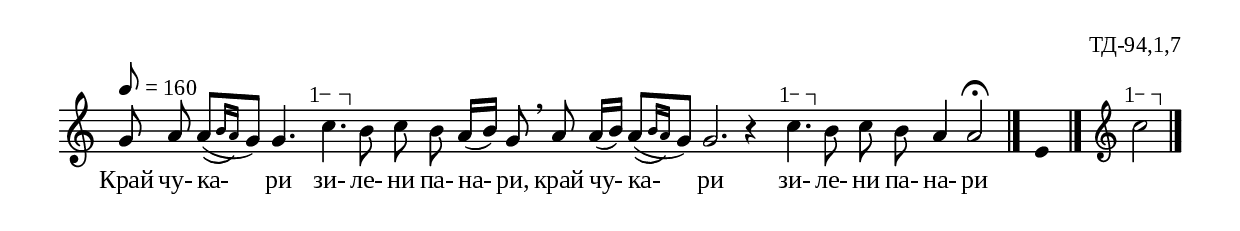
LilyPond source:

%{
td_094_1_07
%}

\include "td-preamble.ly"

\score {
\relative c'' {
\tempo 8 = 160
%\time 2/4
\cadenzaOn
g8 a\noBeam \afterGrace a8[(\( { b16[ a]\) } g8]) g4. 
\varA
s\startTextSpan c4.\stopTextSpan 
b8 c\noBeam b a16[( b]) g8 \breathe a\noBeam a16[( b])
\bar ""
\afterGrace a8[(\( { b16[ a]\) } g8]) g2. r4 
\varA
s\startTextSpan c4.\stopTextSpan  
b8 c\noBeam b a4 a2\fermata
 \bar "|." 
s4 \fixB e \fixC
 \bar "|." 
 s16 \clef treble
\varA
s4\startTextSpan c'2\stopTextSpan  
 \bar "|."  
}
\addlyrics { Край чу- ка- ри зи- ле- ни па- на- ри,
край чу- ка- ри зи- ле- ни па- на- ри }
%
\layout {
   \context { 
	    \Staff \remove "Time_signature_engraver" } 
  indent = #0
  line-width = 190\mm
  ragged-right=##f
}
%
\midi { 
	\context {
		\Score tempoWholesPerMinute = #(ly:make-moment 160 8)
		}
	}
}
%
\header{
  opus = "ТД-94,1,7"
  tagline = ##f
}


